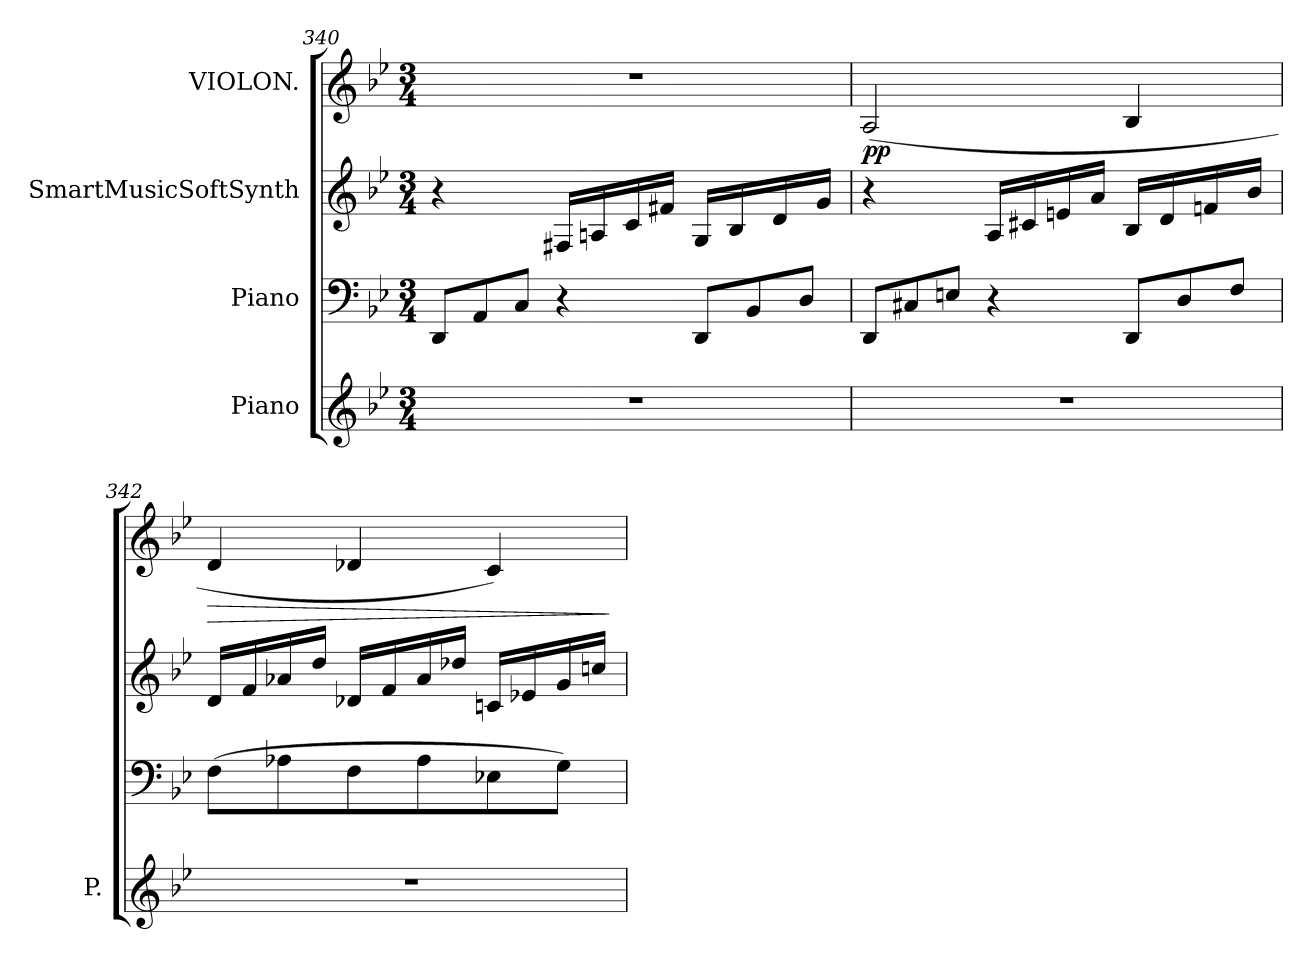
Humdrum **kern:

**kern	**kern	**kern	**kern	**dynam
*part4	*part3	*part2	*part1	*part1
*staff4	*staff3	*staff2	*staff1	*staff1
*I"Piano	*I"Piano	*I"SmartMusicSoftSynth	*I"VIOLON.	*
*I'P.	*	*	*	*
!!LO:LB:g=z
*clefG2	*clefF4	*clefG2	*clefG2	*
*k[b-e-]	*k[b-e-]	*k[b-e-]	*k[b-e-]	*
*M3/4	*M3/4	*M3/4	*M3/4	*
*	*Xtuplet	*	*	*
=340	=340	=340	=340	=340
2.r	12DD/L	4r	2.r	.
.	12AA/	.	.	.
.	12C/J	.	.	.
.	4r	16F#X/LL	.	.
.	.	16An/	.	.
.	.	16c/	.	.
.	.	16f#X/JJ	.	.
.	12DD/L	16G/LL	.	.
.	.	16B-/	.	.
.	12BB-/	.	.	.
.	.	16d/	.	.
.	12D/J	.	.	.
.	.	16g/JJ	.	.
=341	=341	=341	=341	=341
2.r	12DD/L	4r	(2A/	pp
.	12C#X/	.	.	.
.	12En/J	.	.	.
.	4r	16A/LL	.	.
.	.	16c#X/	.	.
.	.	16en/	.	.
.	.	16a/JJ	.	.
.	12DD/L	16B-/LL	4B-/	.
.	.	16d/	.	.
.	12D/	.	.	.
.	.	16fn/	.	.
.	12F/J	.	.	.
.	.	16b-/JJ	.	.
=342	=342	=342	=342	=342
!	!	!	!	!LO:HP:b
2.r	(8F\L	16d/LL	4d/	>
.	.	16f/	.	.
.	8A-X\	16a-X/	.	.
.	.	16dd/JJ	.	.
.	8F\	16d-X/LL	4d-X/	.
.	.	16f/	.	.
.	8A-\	16a-/	.	.
.	.	16dd-X/JJ	.	.
.	8E-X\	16cn/LL	4c/)	.
.	.	16e-X/	.	.
.	8G\J)	16g/	.	.
.	.	16ccn/JJ	.	.
.	.	.	.	]
=	=	=	=	=
*-	*-	*-	*-	*-
